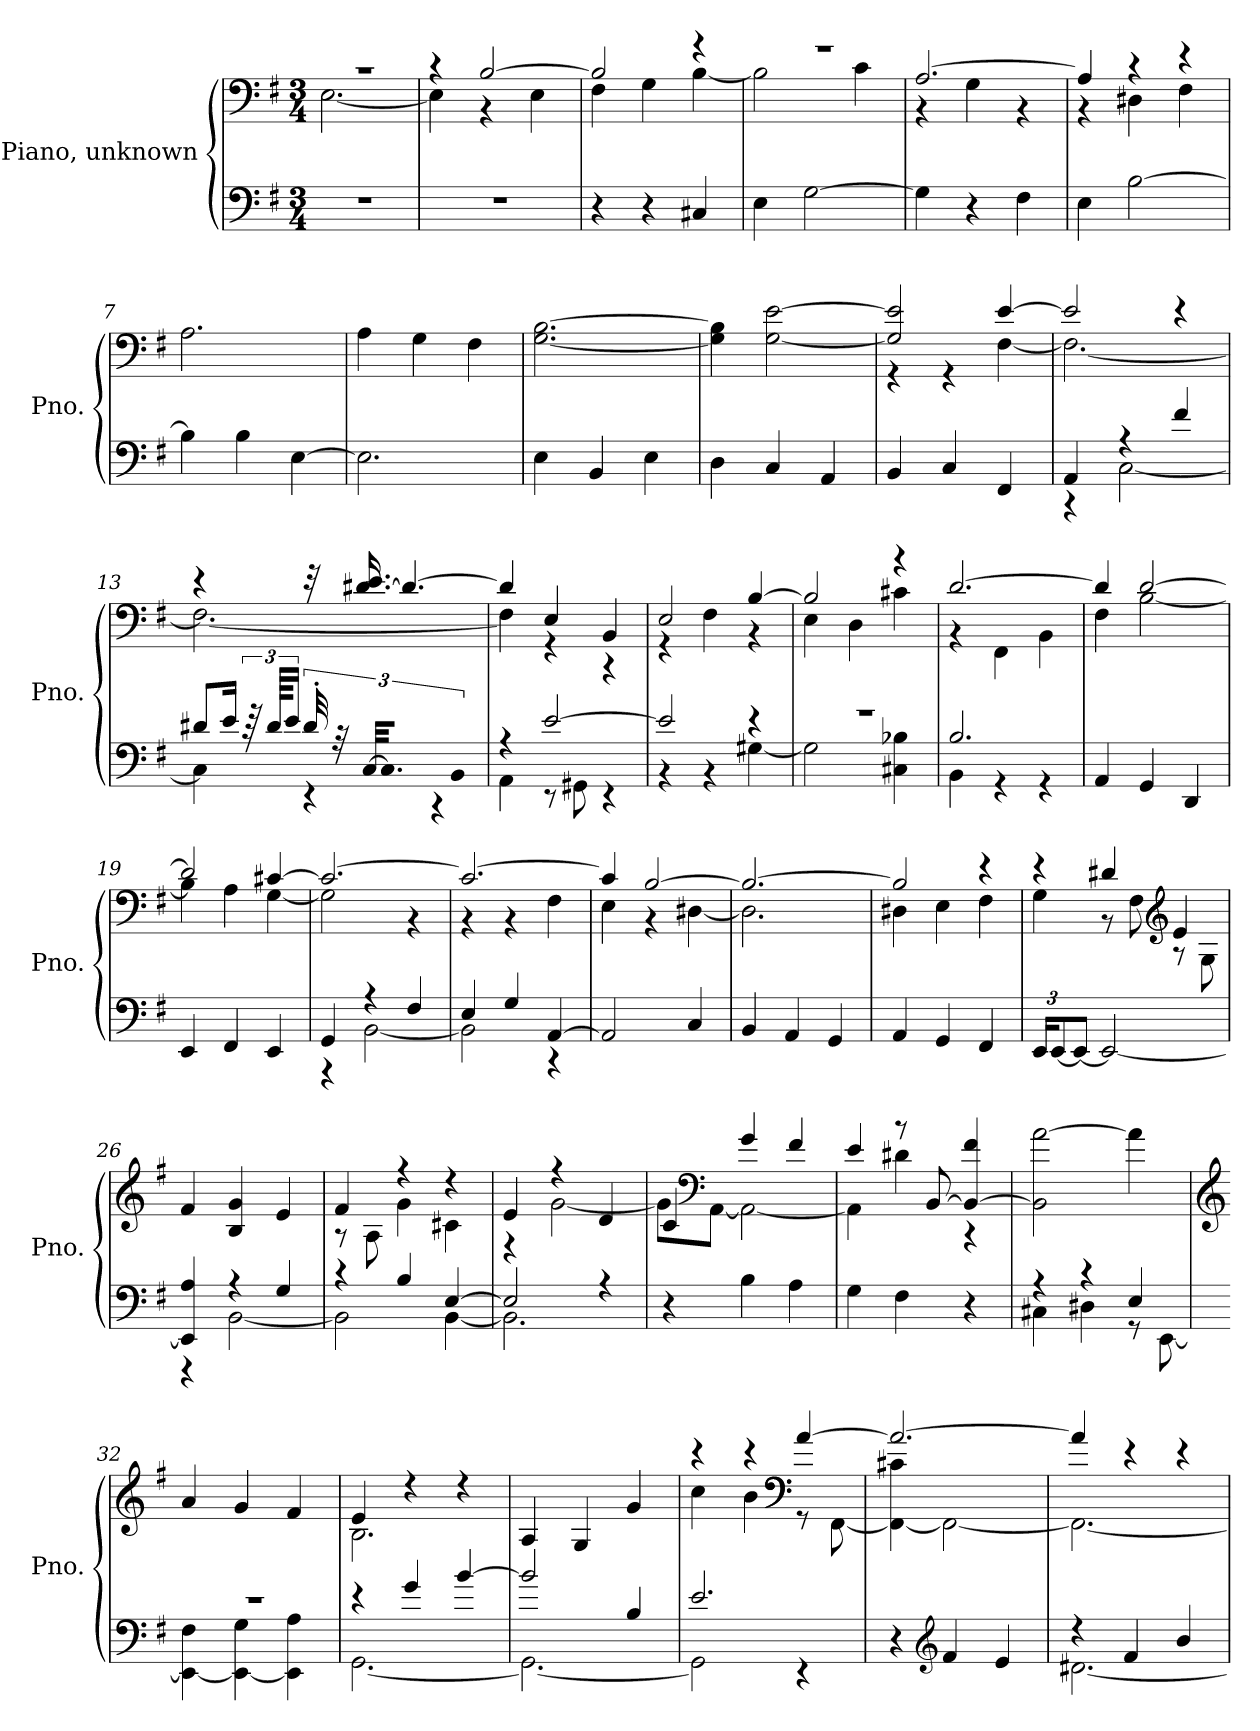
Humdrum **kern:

**kern	**kern
*part1	*part1
*staff2	*staff1
*I"Piano, unknown	*
*I'Pno.	*
*clefF4	*clefF4
*k[f#]	*k[f#]
*M3/4	*M3/4
*MM135	*MM135
=1	=1
*	*^
2.r	2.r	[2.E\
=2	=2	=2
2.r	4r	4E\]
.	[2B/	4r
.	.	4E\
=3	=3	=3
4r	2B/]	4F#\
4r	.	4G\
4C#X/	4r	[4B\
=4	=4	=4
4E\	2.r	2B\]
[2G\	.	.
.	.	4c\
=5	=5	=5
4G\]	[2.A/	4r
4r	.	4G\
4F#\	.	4r
=6	=6	=6
4E\	4A/]	4r
[2B\	4r	4D#X\
.	4r	4F#\
*	*v	*v
=7	=7
4B\]	2.A\
4B\	.
[4E\	.
=8	=8
2.E\]	4A\
.	4G\
.	4F#\
=9	=9
4E\	[2.G\ [2.B\
4BB/	.
4E\	.
=10	=10
4D\	4G\] 4B\]
4C/	[2G\ [2e\
4AA/	.
!!LO:LB:g=z
=11	=11
*	*^
4BB/	2G/] 2e/]	4r
4C/	.	4r
4FF#/	[4e/	[4F#\
=12	=12	=12
*^	*	*
4AA/	4r	2e/]	2.F#\_
4r	[2C\	.	.
4f#/	.	4r	.
=13	=13	=13	=13
8d#X/L	4C\]	4r	2.F#\_
16e/Jk	.	.	.
96r	.	.	.
96d#/KKLL	.	.	.
24e/JJ	.	.	.
48d#'/	4r	32r	.
48r	.	.	.
.	.	[16.d#X/ 16.e/	.
[48C/KKL	.	.	.
8.C/J]	.	.	.
.	.	4.d#/_	.
4BB/	4r	.	.
=14	=14	=14	=14
4r	4AA\	4d#/]	4F#\]
[2e/	8r	4E/	4r
.	8GG#X\	.	.
.	4r	4BB/	4r
=15	=15	=15	=15
2e/]	4r	2E/	4r
.	4r	.	4F#\
4r	[4G#X\	[4B/	4r
=16	=16	=16	=16
2.r	2G#\]	2B/]	4E\
.	.	.	4D\
.	4C#X\ 4B-X\	4r	4c#X\
=17	=17	=17	=17
2.B/	4BB\	[2.d/	4r
.	4r	.	4FF#\
.	4r	.	4BB\
*v	*v	*	*
!!LO:LB:g=z	!!
=18	=18	=18
4AA/	4d/]	4F#\
4GG/	[2d/	[2B\
4DD/	.	.
=19	=19	=19
4EE/	2d/]	4B\]
4FF#/	.	4A\
4EE/	[4c#X/	[4G\
=20	=20	=20
*^	*	*
4GG/	4r	2.c#/_	2G\]
4r	[2BB\	.	.
4F#/	.	.	4r
=21	=21	=21	=21
4E/	2BB\]	2.c#/_	4r
4G/	.	.	4r
[4AA/	4r	.	4F#\
*v	*v	*	*
=22	=22	=22
2AA/]	4c#/]	4E\
.	[2B/	4r
4C/	.	[4D#X\
=23	=23	=23
4BB/	2.B/_	2.D#\]
4AA/	.	.
4GG/	.	.
=24	=24	=24
4AA/	2B/]	4D#X\
4GG/	.	4E\
4FF#/	4r	4F#\
=25	=25	=25
*Xbrackettup	*	*
24EE/KL	4r	4G\
[12EE/	.	.
8EE/J_	.	.
2EE/_	4d#X/	8r
.	.	8F#\
*	*clefG2	*
.	4e/	8r
.	.	8G\
*	*v	*v
!!LO:LB:g=z
=26	=26
*^	*
4EE/] 4A/	4r	4f#/
4r	[2BB\	4B/ 4g/
4G/	.	4e/
=27	=27	=27
*	*	*^
4r	2BB\]	4f#/	8r
.	.	.	8A\
4B/	.	4r	4g\
[4E/	[4BB\	4r	4c#X\
=28	=28	=28	=28
2E/]	2.BB\]	4e/	4r
.	.	4r	[2g\
4r	.	4d/	.
*v	*v	*	*
=29	=29	=29
4r	4c/	8g\L]
*	*clefF4	*
.	.	[8AA\J
4B\	4g/	2AA\_
4A\	4f#/	.
=30	=30	=30
4G\	4e/	4AA\]
4F#\	8r	4d#X\
.	[8BB/	.
4r	4BB/_ 4f#/	4r
*	*v	*v
=31	=31
*^	*
4r	4C#X\	2BB\] [2a\
4r	4D#X\	.
4E/	8r	4a\]
.	[8EE\	.
=32	=32	=32
*	*	*clefG2
2.r	4EE\_ 4F#\	4a/
.	4EE\_ 4G\	4g/
.	4EE\] 4A\	4f#/
!!LO:LB:g=z
=33	=33	=33
*	*	*^
4r	[2.GG\	4e/	2.B\
4g/	.	4r	.
[4b/	.	4r	.
*	*	*v	*v
=34	=34	=34
2b/]	2.GG\_	4A/
.	.	4G/
4B/	.	4g/
=35	=35	=35
*	*	*^
2.e/	2GG\]	4r	4cc\
.	.	4r	4b\
*	*	*clefF4	*
.	4r	[4a/	8r
.	.	.	[8FF#\
*v	*v	*	*
=36	=36	=36
4r	2.a/_	4FF#\_ 4c#X\
*clefG2	*	*
4f#/	.	2FF#\_
4e/	.	.
=37	=37	=37
*^	*	*
4r	[2.d#X\	4a/]	2.FF#\_
4f#/	.	4r	.
4b/	.	4r	.
*v	*v	*	*
*	*v	*v
=	=
*-	*-
